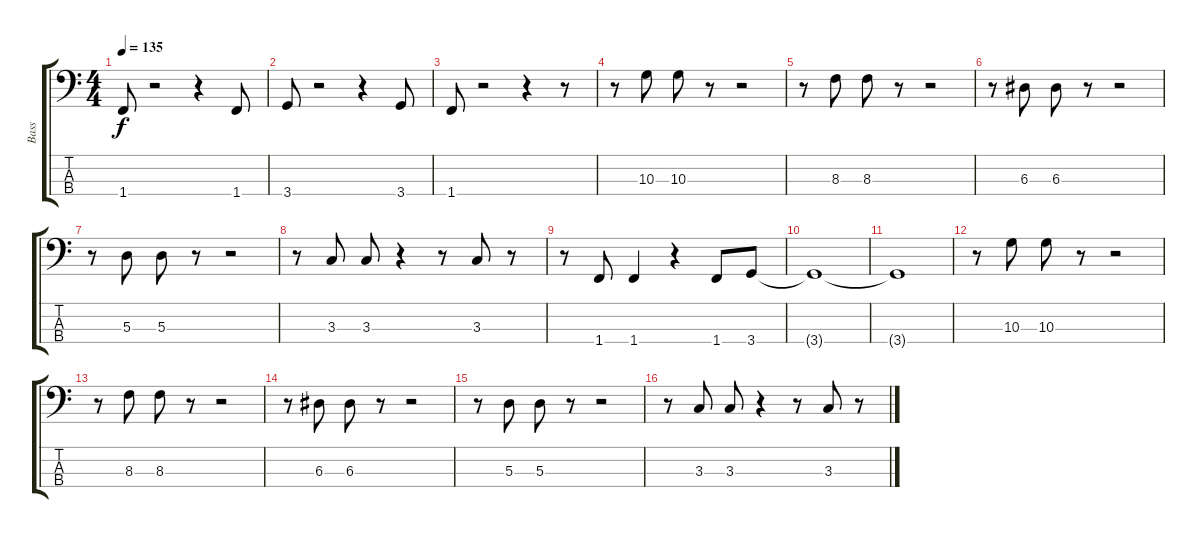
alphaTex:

\track ("Bass" "Bass") {instrument acousticbass}
\staff {score tabs}
\tuning (G2 D2 A1 E1) {hide}
\ts (4 4)
\tempo 135
\clef f4
\ks c
1.4.8{dy f} r.2 r.4 1.4.8 |
3.4.8 r.2 r.4 3.4.8 |
1.4.8 r.2 r.4 r.8 |
r.8 10.3.8 10.3.8 r.8 r.2 |
r.8 8.3.8 8.3.8 r.8 r.2 |
r.8 6.3.8 6.3.8 r.8 r.2 |
r.8 5.3.8 5.3.8 r.8 r.2 |
r.8 3.3.8 3.3.8 r.4 r.8 3.3.8 r.8 |
r.8 1.4.8 1.4.4 r.4 1.4.8 3.4.8 |
3.4{t}.1 |
3.4{t}.1 |
r.8 10.3.8 10.3.8 r.8 r.2 |
r.8 8.3.8 8.3.8 r.8 r.2 |
r.8 6.3.8 6.3.8 r.8 r.2 |
r.8 5.3.8 5.3.8 r.8 r.2 |
r.8 3.3.8 3.3.8 r.4 r.8 3.3.8 r.8
